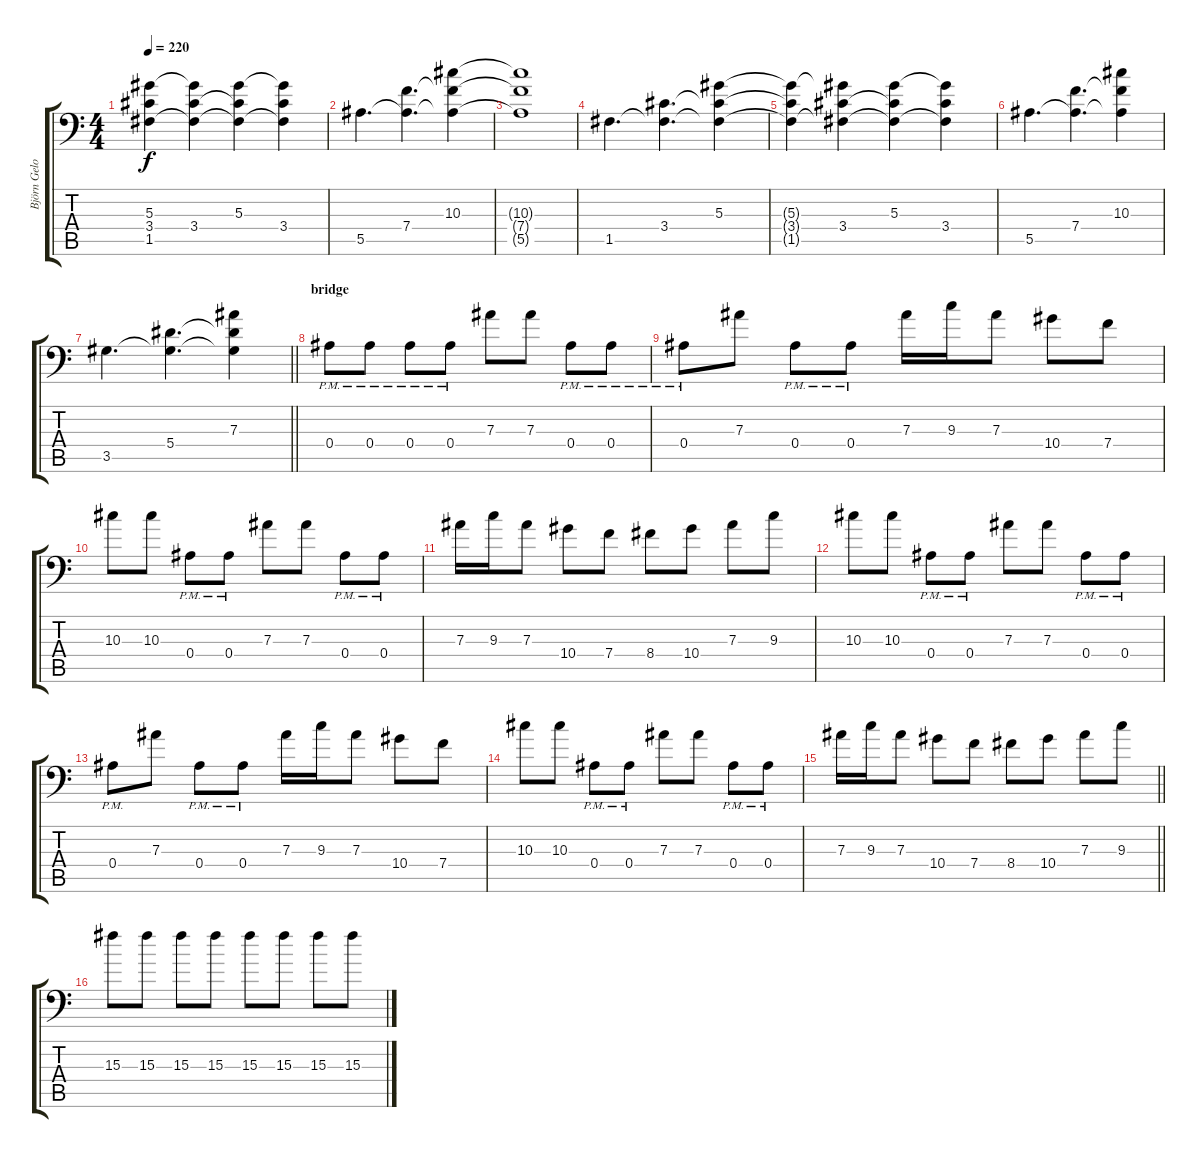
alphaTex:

\track ("Björn Gelotte" "Björn Gelo") {instrument distortionguitar}
\staff {score tabs}
\tuning (C4 G3 Eb3 Bb2 F2 Bb1) {hide}
\ts (4 4)
\tempo 220
\clef f4
\ks c
(5.3{t} 3.4{t} 1.5{t}).4{dy f} (5.3{t} 3.4 1.5{t}).4 (5.3 3.4{t} 1.5{t}).4 (5.3{t} 3.4 1.5{t}).4 |
5.5.4{d} (7.4 5.5{t}).4{d} (10.3 7.4{t} 5.5{t}).4 |
(10.3{t} 7.4{t} 5.5{t}).1 |
1.5.4{d} (3.4 1.5{t}).4{d} (5.3 3.4{t} 1.5{t}).4 |
(5.3{t} 3.4{t} 1.5{t}).4 (5.3{t} 3.4 1.5{t}).4 (5.3 3.4{t} 1.5{t}).4 (5.3{t} 3.4 1.5{t}).4 |
5.5.4{d} (7.4 5.5{t}).4{d} (10.3 7.4{t} 5.5{t}).4 |
\barLineRight lightlight
3.5.4{d} (5.4 3.5{t}).4{d} (7.3 5.4{t} 3.5{t}).4 |
\section ("" "bridge")
0.4{pm}.8{balance 0} 0.4{pm}.8 0.4{pm}.8 0.4{pm}.8 7.3.8 7.3.8 0.4{pm}.8 0.4{pm}.8 |
0.4{pm}.8 7.3.8 0.4{pm}.8 0.4{pm}.8 7.3.16 9.3.16 7.3.8 10.4.8 7.4.8 |
10.3.8 10.3.8 0.4{pm}.8 0.4{pm}.8 7.3.8 7.3.8 0.4{pm}.8 0.4{pm}.8 |
7.3.16 9.3.16 7.3.8 10.4.8 7.4.8 8.4.8 10.4.8 7.3.8 9.3.8 |
10.3.8 10.3.8 0.4{pm}.8 0.4{pm}.8 7.3.8 7.3.8 0.4{pm}.8 0.4{pm}.8 |
0.4{pm}.8 7.3.8 0.4{pm}.8 0.4{pm}.8 7.3.16 9.3.16 7.3.8 10.4.8 7.4.8 |
10.3.8 10.3.8 0.4{pm}.8 0.4{pm}.8 7.3.8 7.3.8 0.4{pm}.8 0.4{pm}.8 |
\barLineRight lightlight
7.3.16 9.3.16 7.3.8 10.4.8 7.4.8 8.4.8 10.4.8 7.3.8 9.3.8 |
15.3.8 15.3.8 15.3.8 15.3.8 15.3.8 15.3.8 15.3.8 15.3.8
